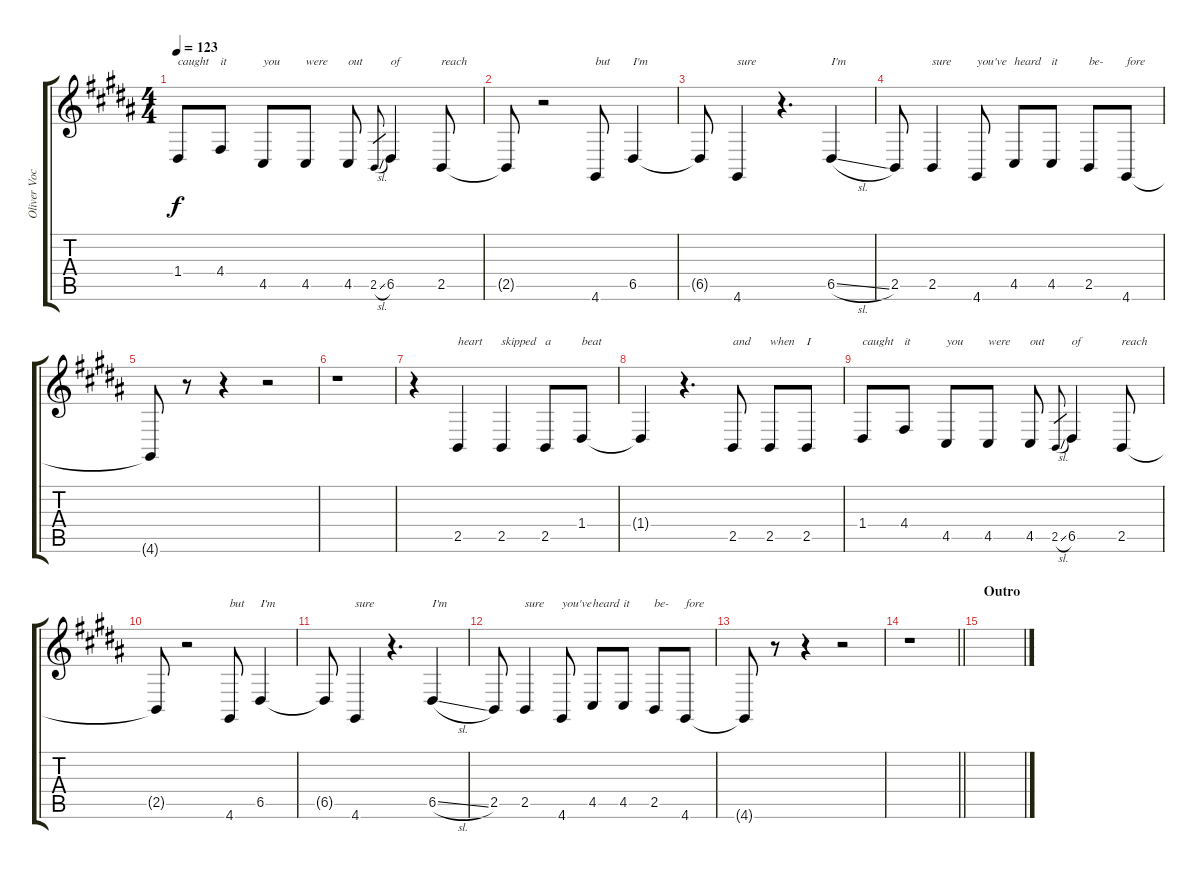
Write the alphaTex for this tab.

\track ("Oliver Vocals" "Oliver Voc") {instrument lead6voice}
\staff {score tabs}
\tuning (E4 B3 G3 D3 A2 E2) {hide}
\ts (4 4)
\tempo 123
\clef g2
\ks g#minor
1.4.8{txt "caught" dy f} 4.4.8{txt "it"} 4.5.8{txt "you"} 4.5.8{txt "were"} 4.5.8{txt "out"} 2.5{sl}.8{gr} 6.5.4{txt "of"} 2.5.8{txt "reach"} |
2.5{t}.8 r.2 4.6.8{txt "but"} 6.5.4{txt "I'm"} |
6.5{t}.8 4.6.4{txt "sure"} r.4{d} 6.5{sl}.4{txt "I'm"} |
2.5.8 2.5.4{txt "sure"} 4.6.8{txt "you've"} 4.5.8{txt "heard"} 4.5.8{txt "it"} 2.5.8{txt "be-"} 4.6.8{txt "fore"} |
4.6{t}.8 r.8 r.4 r.2 |
r.1 |
r.4 2.5.4{txt "heart"} 2.5.4{txt "skipped"} 2.5.8{txt "a"} 1.4.8{txt "beat"} |
1.4{t}.4 r.4{d} 2.5.8{txt "and"} 2.5.8{txt "when"} 2.5.8{txt "I"} |
1.4.8{txt "caught"} 4.4.8{txt "it"} 4.5.8{txt "you"} 4.5.8{txt "were"} 4.5.8{txt "out"} 2.5{sl}.8{gr} 6.5.4{txt "of"} 2.5.8{txt "reach"} |
2.5{t}.8 r.2 4.6.8{txt "but"} 6.5.4{txt "I'm"} |
6.5{t}.8 4.6.4{txt "sure"} r.4{d} 6.5{sl}.4{txt "I'm"} |
2.5.8 2.5.4{txt "sure"} 4.6.8{txt "you've"} 4.5.8{txt "heard"} 4.5.8{txt "it"} 2.5.8{txt "be-"} 4.6.8{txt "fore"} |
4.6{t}.8 r.8 r.4 r.2 |
\barLineRight lightlight
r.1 |
\section ("" "Outro")
